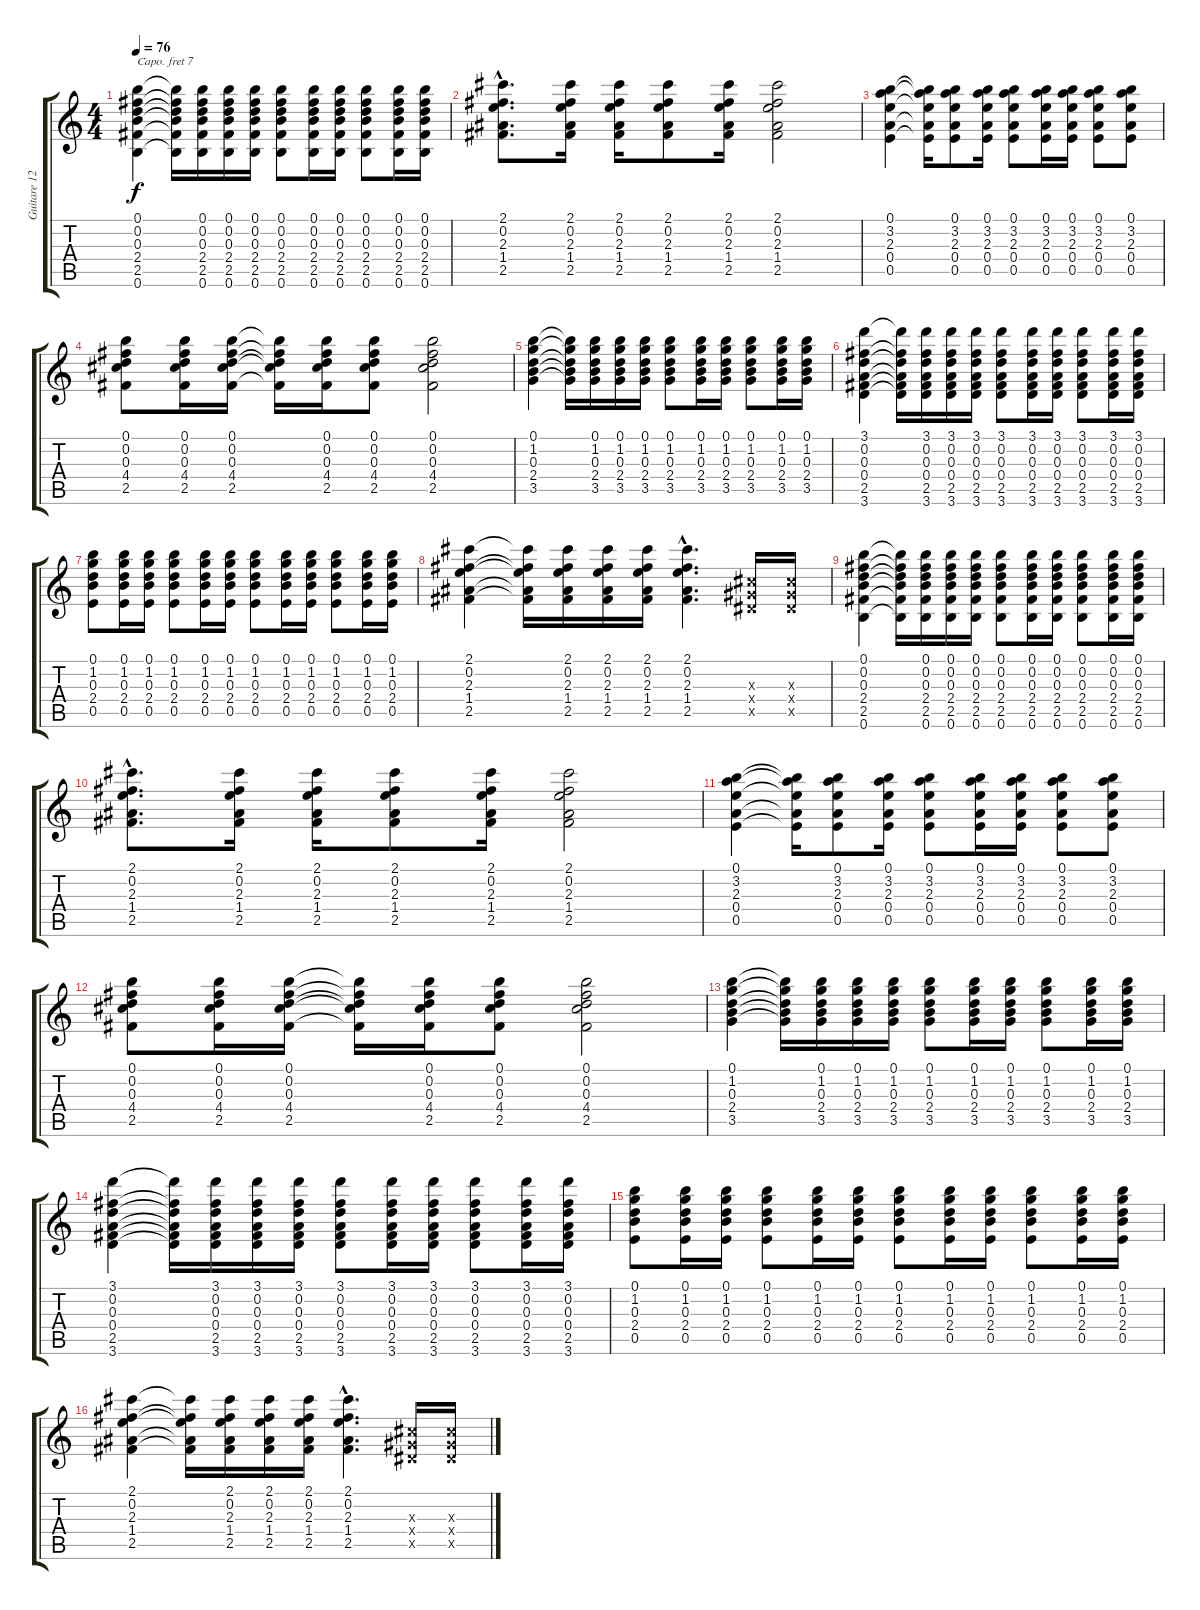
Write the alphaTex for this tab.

\track ("Guitare 12 cordes (1)" "Guitare 12") {instrument acousticguitarsteel}
\staff {score tabs}
\capo 7
\tuning (E4 B3 G3 D3 A2 E2) {hide}
\ts (4 4)
\tempo 76
\clef g2
\ks c
(0.1 0.2 0.3 2.4 2.5 0.6).4{dy f} (0.1{t} 0.2{t} 0.3{t} 2.4{t} 2.5{t} 0.6{t}).16 (0.1 0.2 0.3 2.4 2.5 0.6).16 (0.1 0.2 0.3 2.4 2.5 0.6).16 (0.1 0.2 0.3 2.4 2.5 0.6).16 (0.1 0.2 0.3 2.4 2.5 0.6).8 (0.1 0.2 0.3 2.4 2.5 0.6).16 (0.1 0.2 0.3 2.4 2.5 0.6).16 (0.1 0.2 0.3 2.4 2.5 0.6).8 (0.1 0.2 0.3 2.4 2.5 0.6).16 (0.1 0.2 0.3 2.4 2.5 0.6).16 |
(2.1{hac} 0.2{hac} 2.3{hac} 1.4{hac} 2.5{hac}).8{d} (2.1 0.2 2.3 1.4 2.5).16 (2.1 0.2 2.3 1.4 2.5).16 (2.1 0.2 2.3 1.4 2.5).8 (2.1 0.2 2.3 1.4 2.5).16 (2.1 0.2 2.3 1.4 2.5).2 |
(0.1 3.2 2.3 0.4 0.5).4 (0.1{t} 3.2{t} 2.3{t} 0.4{t} 0.5{t}).16 (0.1 3.2 2.3 0.4 0.5).8 (0.1 3.2 2.3 0.4 0.5).16 (0.1 3.2 2.3 0.4 0.5).8 (0.1 3.2 2.3 0.4 0.5).16 (0.1 3.2 2.3 0.4 0.5).16 (0.1 3.2 2.3 0.4 0.5).8 (0.1 3.2 2.3 0.4 0.5).8 |
(0.1 0.2 0.3 4.4 2.5).8 (0.1 0.2 0.3 4.4 2.5).16 (0.1 0.2 0.3 4.4 2.5).16 (0.1{t} 0.2{t} 0.3{t} 4.4{t} 2.5{t}).16 (0.1 0.2 0.3 4.4 2.5).16 (0.1 0.2 0.3 4.4 2.5).8 (0.1 0.2 0.3 4.4 2.5).2 |
(0.1 1.2 0.3 2.4 3.5).4 (0.1{t} 1.2{t} 0.3{t} 2.4{t} 3.5{t}).16 (0.1 1.2 0.3 2.4 3.5).16 (0.1 1.2 0.3 2.4 3.5).16 (0.1 1.2 0.3 2.4 3.5).16 (0.1 1.2 0.3 2.4 3.5).8 (0.1 1.2 0.3 2.4 3.5).16 (0.1 1.2 0.3 2.4 3.5).16 (0.1 1.2 0.3 2.4 3.5).8 (0.1 1.2 0.3 2.4 3.5).16 (0.1 1.2 0.3 2.4 3.5).16 |
(3.1 0.2 0.3 0.4 2.5 3.6).4 (3.1{t} 0.2{t} 0.3{t} 0.4{t} 2.5{t} 3.6{t}).16 (3.1 0.2 0.3 0.4 2.5 3.6).16 (3.1 0.2 0.3 0.4 2.5 3.6).16 (3.1 0.2 0.3 0.4 2.5 3.6).16 (3.1 0.2 0.3 0.4 2.5 3.6).8 (3.1 0.2 0.3 0.4 2.5 3.6).16 (3.1 0.2 0.3 0.4 2.5 3.6).16 (3.1 0.2 0.3 0.4 2.5 3.6).8 (3.1 0.2 0.3 0.4 2.5 3.6).16 (3.1 0.2 0.3 0.4 2.5 3.6).16 |
(0.1 1.2 0.3 2.4 0.5).8 (0.1 1.2 0.3 2.4 0.5).16 (0.1 1.2 0.3 2.4 0.5).16 (0.1 1.2 0.3 2.4 0.5).8 (0.1 1.2 0.3 2.4 0.5).16 (0.1 1.2 0.3 2.4 0.5).16 (0.1 1.2 0.3 2.4 0.5).8 (0.1 1.2 0.3 2.4 0.5).16 (0.1 1.2 0.3 2.4 0.5).16 (0.1 1.2 0.3 2.4 0.5).8 (0.1 1.2 0.3 2.4 0.5).16 (0.1 1.2 0.3 2.4 0.5).16 |
(2.1 0.2 2.3 1.4 2.5).4 (2.1{t} 0.2{t} 2.3{t} 1.4{t} 2.5{t}).16 (2.1 0.2 2.3 1.4 2.5).16 (2.1 0.2 2.3 1.4 2.5).16 (2.1 0.2 2.3 1.4 2.5).16 (2.1{hac} 0.2{hac} 2.3{hac} 1.4{hac} 2.5{hac}).4{d} (-1.3{x} -1.4{x} -1.5{x}).16 (-1.3{x} -1.4{x} -1.5{x}).16 |
(0.1 0.2 0.3 2.4 2.5 0.6).4 (0.1{t} 0.2{t} 0.3{t} 2.4{t} 2.5{t} 0.6{t}).16 (0.1 0.2 0.3 2.4 2.5 0.6).16 (0.1 0.2 0.3 2.4 2.5 0.6).16 (0.1 0.2 0.3 2.4 2.5 0.6).16 (0.1 0.2 0.3 2.4 2.5 0.6).8 (0.1 0.2 0.3 2.4 2.5 0.6).16 (0.1 0.2 0.3 2.4 2.5 0.6).16 (0.1 0.2 0.3 2.4 2.5 0.6).8 (0.1 0.2 0.3 2.4 2.5 0.6).16 (0.1 0.2 0.3 2.4 2.5 0.6).16 |
(2.1{hac} 0.2{hac} 2.3{hac} 1.4{hac} 2.5{hac}).8{d} (2.1 0.2 2.3 1.4 2.5).16 (2.1 0.2 2.3 1.4 2.5).16 (2.1 0.2 2.3 1.4 2.5).8 (2.1 0.2 2.3 1.4 2.5).16 (2.1 0.2 2.3 1.4 2.5).2 |
(0.1 3.2 2.3 0.4 0.5).4 (0.1{t} 3.2{t} 2.3{t} 0.4{t} 0.5{t}).16 (0.1 3.2 2.3 0.4 0.5).8 (0.1 3.2 2.3 0.4 0.5).16 (0.1 3.2 2.3 0.4 0.5).8 (0.1 3.2 2.3 0.4 0.5).16 (0.1 3.2 2.3 0.4 0.5).16 (0.1 3.2 2.3 0.4 0.5).8 (0.1 3.2 2.3 0.4 0.5).8 |
(0.1 0.2 0.3 4.4 2.5).8 (0.1 0.2 0.3 4.4 2.5).16 (0.1 0.2 0.3 4.4 2.5).16 (0.1{t} 0.2{t} 0.3{t} 4.4{t} 2.5{t}).16 (0.1 0.2 0.3 4.4 2.5).16 (0.1 0.2 0.3 4.4 2.5).8 (0.1 0.2 0.3 4.4 2.5).2 |
(0.1 1.2 0.3 2.4 3.5).4 (0.1{t} 1.2{t} 0.3{t} 2.4{t} 3.5{t}).16 (0.1 1.2 0.3 2.4 3.5).16 (0.1 1.2 0.3 2.4 3.5).16 (0.1 1.2 0.3 2.4 3.5).16 (0.1 1.2 0.3 2.4 3.5).8 (0.1 1.2 0.3 2.4 3.5).16 (0.1 1.2 0.3 2.4 3.5).16 (0.1 1.2 0.3 2.4 3.5).8 (0.1 1.2 0.3 2.4 3.5).16 (0.1 1.2 0.3 2.4 3.5).16 |
(3.1 0.2 0.3 0.4 2.5 3.6).4 (3.1{t} 0.2{t} 0.3{t} 0.4{t} 2.5{t} 3.6{t}).16 (3.1 0.2 0.3 0.4 2.5 3.6).16 (3.1 0.2 0.3 0.4 2.5 3.6).16 (3.1 0.2 0.3 0.4 2.5 3.6).16 (3.1 0.2 0.3 0.4 2.5 3.6).8 (3.1 0.2 0.3 0.4 2.5 3.6).16 (3.1 0.2 0.3 0.4 2.5 3.6).16 (3.1 0.2 0.3 0.4 2.5 3.6).8 (3.1 0.2 0.3 0.4 2.5 3.6).16 (3.1 0.2 0.3 0.4 2.5 3.6).16 |
(0.1 1.2 0.3 2.4 0.5).8 (0.1 1.2 0.3 2.4 0.5).16 (0.1 1.2 0.3 2.4 0.5).16 (0.1 1.2 0.3 2.4 0.5).8 (0.1 1.2 0.3 2.4 0.5).16 (0.1 1.2 0.3 2.4 0.5).16 (0.1 1.2 0.3 2.4 0.5).8 (0.1 1.2 0.3 2.4 0.5).16 (0.1 1.2 0.3 2.4 0.5).16 (0.1 1.2 0.3 2.4 0.5).8 (0.1 1.2 0.3 2.4 0.5).16 (0.1 1.2 0.3 2.4 0.5).16 |
(2.1 0.2 2.3 1.4 2.5).4 (2.1{t} 0.2{t} 2.3{t} 1.4{t} 2.5{t}).16 (2.1 0.2 2.3 1.4 2.5).16 (2.1 0.2 2.3 1.4 2.5).16 (2.1 0.2 2.3 1.4 2.5).16 (2.1{hac} 0.2{hac} 2.3{hac} 1.4{hac} 2.5{hac}).4{d} (-1.3{x} -1.4{x} -1.5{x}).16 (-1.3{x} -1.4{x} -1.5{x}).16
